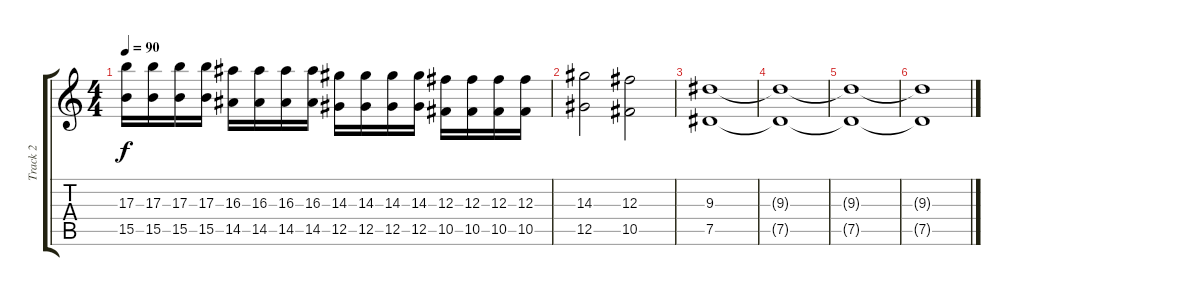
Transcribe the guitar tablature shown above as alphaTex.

\track ("Track 2" "Track 2") {instrument overdrivenguitar}
\staff {score tabs}
\tuning (Eb4 Bb3 Gb3 Db3 Ab2 Eb2) {hide}
\ts (4 4)
\tempo 90
\clef g2
\ks c
(17.3 15.5).16{dy f} (17.3 15.5).16 (17.3 15.5).16 (17.3 15.5).16 (16.3 14.5).16 (16.3 14.5).16 (16.3 14.5).16 (16.3 14.5).16 (14.3 12.5).16 (14.3 12.5).16 (14.3 12.5).16 (14.3 12.5).16 (12.3 10.5).16 (12.3 10.5).16 (12.3 10.5).16 (12.3 10.5).16 |
(14.3 12.5).2 (12.3 10.5).2 |
(9.3 7.5).1 |
(9.3{t} 7.5{t}).1 |
(9.3{t} 7.5{t}).1 |
(9.3{t} 7.5{t}).1
